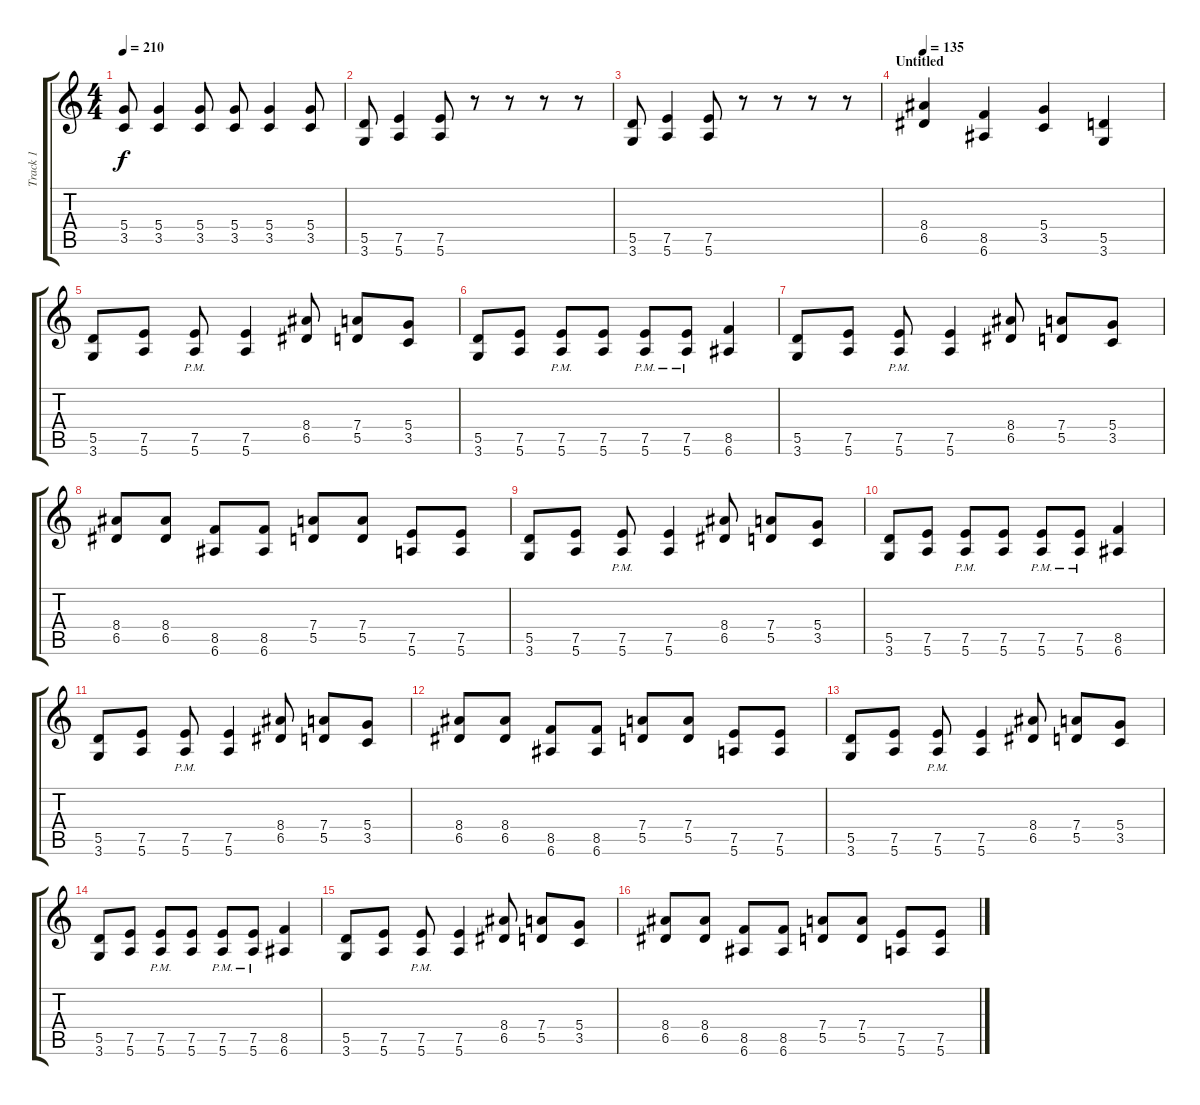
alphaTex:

\track ("Track 1" "Track 1") {instrument distortionguitar}
\staff {score tabs}
\tuning (E4 B3 G3 D3 A2 E2) {hide}
\ts (4 4)
\tempo 210
\clef g2
\ks c
(5.4 3.5).8{dy f} (5.4 3.5).4 (5.4 3.5).8 (5.4 3.5).8 (5.4 3.5).4 (5.4 3.5).8 |
(5.5 3.6).8 (7.5 5.6).4 (7.5 5.6).8 r.8 r.8 r.8 r.8 |
(5.5 3.6).8 (7.5 5.6).4 (7.5 5.6).8 r.8 r.8 r.8 r.8 |
\section ("" "Untitled")
\tempo 135
(8.4 6.5).4 (8.5 6.6).4 (5.4 3.5).4 (5.5 3.6).4 |
(5.5 3.6).8 (7.5 5.6).8 (7.5{pm} 5.6{pm}).8 (7.5 5.6).4 (8.4 6.5).8 (7.4 5.5).8 (5.4 3.5).8 |
(5.5 3.6).8 (7.5 5.6).8 (7.5{pm} 5.6{pm}).8 (7.5 5.6).8 (7.5{pm} 5.6{pm}).8 (7.5{pm} 5.6{pm}).8 (8.5 6.6).4 |
(5.5 3.6).8 (7.5 5.6).8 (7.5{pm} 5.6{pm}).8 (7.5 5.6).4 (8.4 6.5).8 (7.4 5.5).8 (5.4 3.5).8 |
(8.4 6.5).8 (8.4 6.5).8 (8.5 6.6).8 (8.5 6.6).8 (7.4 5.5).8 (7.4 5.5).8 (7.5 5.6).8 (7.5 5.6).8 |
(5.5 3.6).8 (7.5 5.6).8 (7.5{pm} 5.6{pm}).8 (7.5 5.6).4 (8.4 6.5).8 (7.4 5.5).8 (5.4 3.5).8 |
(5.5 3.6).8 (7.5 5.6).8 (7.5{pm} 5.6{pm}).8 (7.5 5.6).8 (7.5{pm} 5.6{pm}).8 (7.5{pm} 5.6{pm}).8 (8.5 6.6).4 |
(5.5 3.6).8 (7.5 5.6).8 (7.5{pm} 5.6{pm}).8 (7.5 5.6).4 (8.4 6.5).8 (7.4 5.5).8 (5.4 3.5).8 |
(8.4 6.5).8 (8.4 6.5).8 (8.5 6.6).8 (8.5 6.6).8 (7.4 5.5).8 (7.4 5.5).8 (7.5 5.6).8 (7.5 5.6).8 |
(5.5 3.6).8 (7.5 5.6).8 (7.5{pm} 5.6{pm}).8 (7.5 5.6).4 (8.4 6.5).8 (7.4 5.5).8 (5.4 3.5).8 |
(5.5 3.6).8 (7.5 5.6).8 (7.5{pm} 5.6{pm}).8 (7.5 5.6).8 (7.5{pm} 5.6{pm}).8 (7.5{pm} 5.6{pm}).8 (8.5 6.6).4 |
(5.5 3.6).8 (7.5 5.6).8 (7.5{pm} 5.6{pm}).8 (7.5 5.6).4 (8.4 6.5).8 (7.4 5.5).8 (5.4 3.5).8 |
(8.4 6.5).8 (8.4 6.5).8 (8.5 6.6).8 (8.5 6.6).8 (7.4 5.5).8 (7.4 5.5).8 (7.5 5.6).8 (7.5 5.6).8
